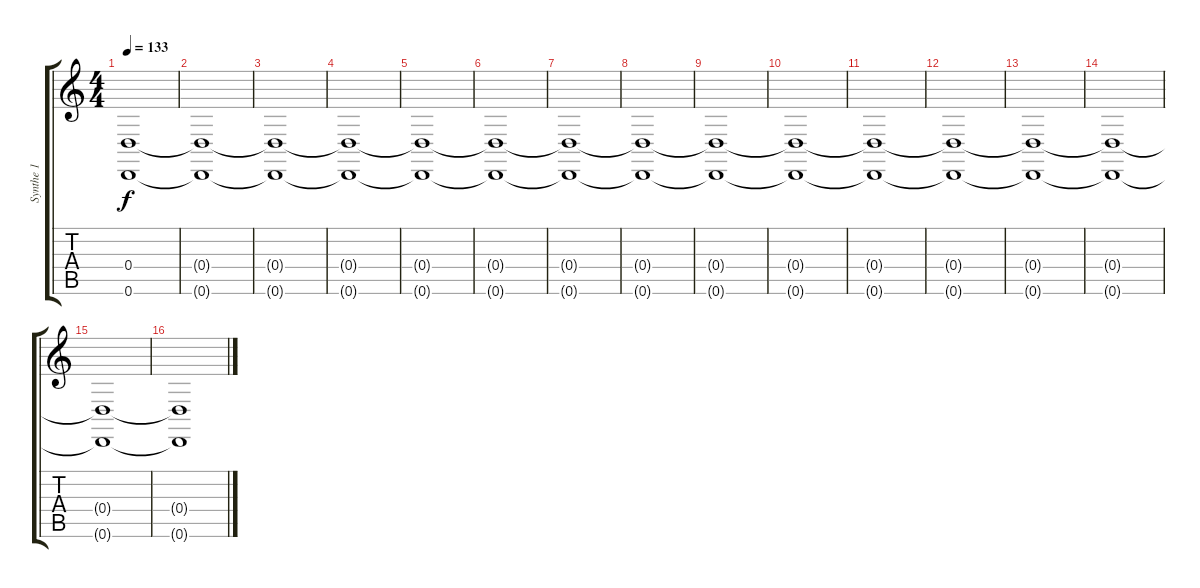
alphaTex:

\track ("Synthe 1" "Synthe 1") {instrument pad2warm}
\staff {score tabs}
\tuning (E4 B3 G3 D3 A2 D2) {hide}
\ts (4 4)
\tempo 133
\clef g2
\ks c
(0.4{t} 0.6{t}).1{dy f} |
(0.4{t} 0.6{t}).1 |
(0.4{t} 0.6{t}).1 |
(0.4{t} 0.6{t}).1 |
(0.4{t} 0.6{t}).1 |
(0.4{t} 0.6{t}).1 |
(0.4{t} 0.6{t}).1 |
(0.4{t} 0.6{t}).1 |
(0.4{t} 0.6{t}).1 |
(0.4{t} 0.6{t}).1 |
(0.4{t} 0.6{t}).1 |
(0.4{t} 0.6{t}).1 |
(0.4{t} 0.6{t}).1 |
(0.4{t} 0.6{t}).1 |
(0.4{t} 0.6{t}).1 |
(0.4{t} 0.6{t}).1
